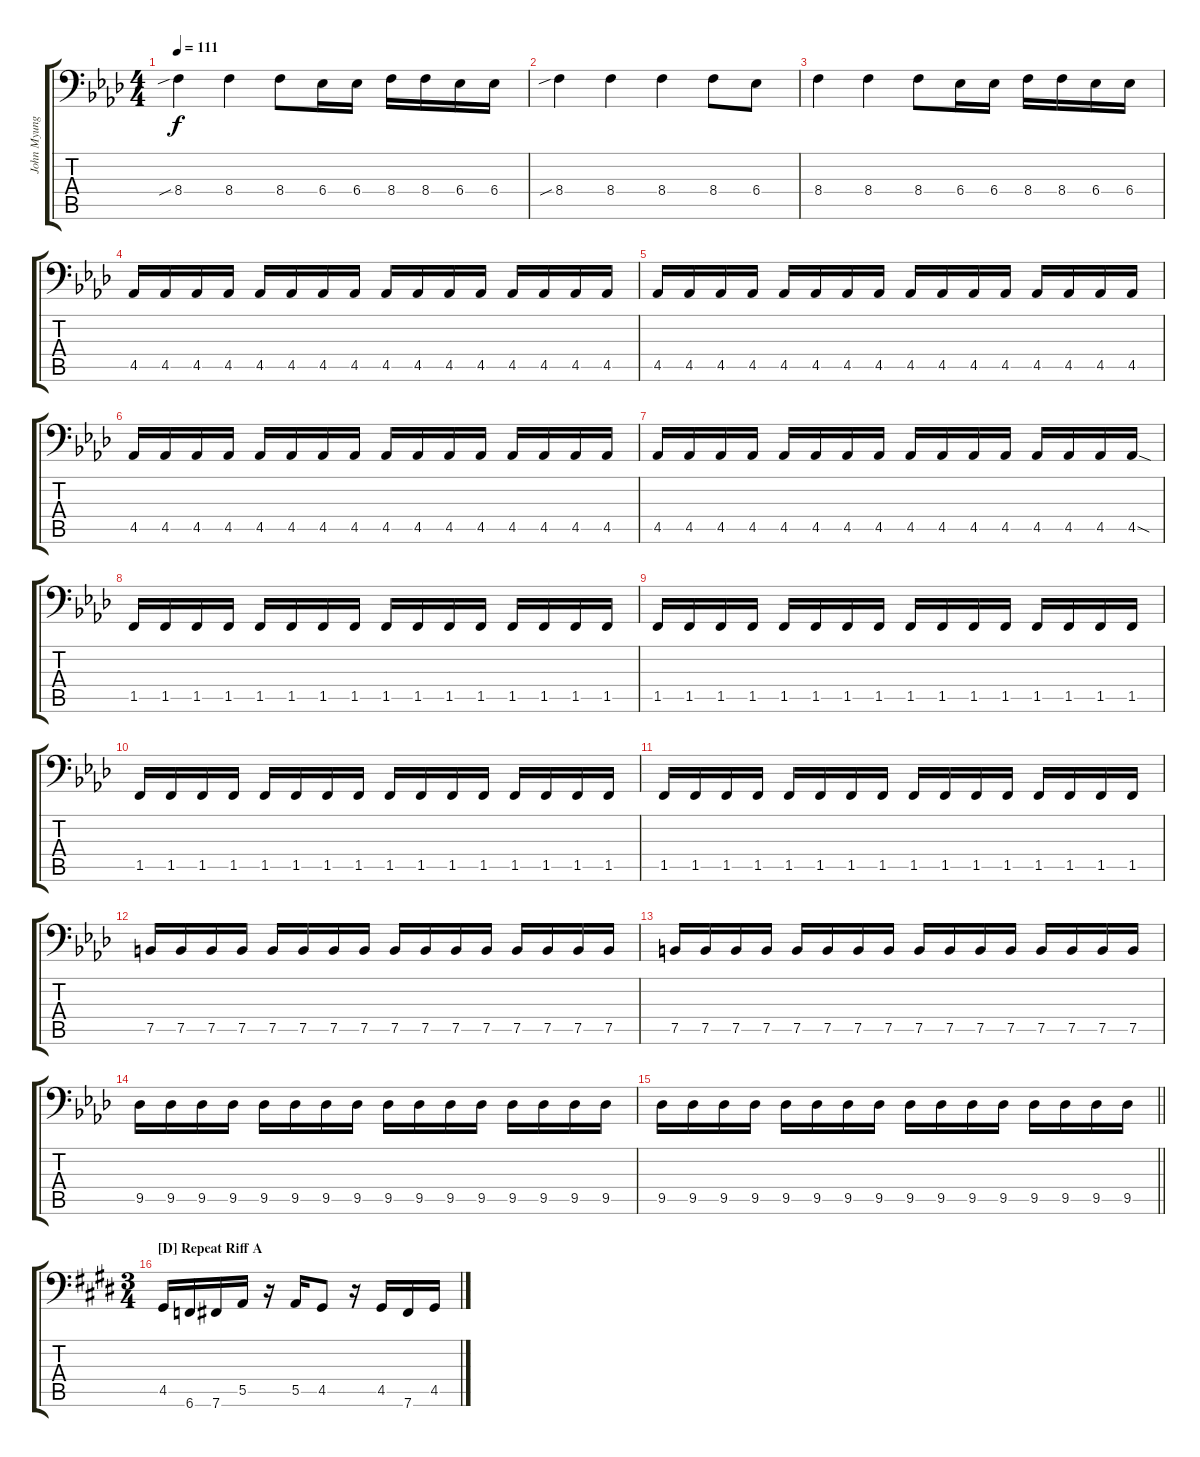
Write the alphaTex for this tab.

\track ("John Myung - Bass" "John Myung") {instrument electricbassfinger}
\staff {score tabs}
\tuning (C3 G2 D2 A1 E1 B0) {hide}
\ts (4 4)
\tempo 111
\clef f4
\ks ab
8.4{sib}.4{dy f} 8.4.4 8.4.8 6.4.16 6.4.16 8.4.16 8.4.16 6.4.16 6.4.16 |
8.4{sib}.4 8.4.4 8.4.4 8.4.8 6.4.8 |
8.4.4 8.4.4 8.4.8 6.4.16 6.4.16 8.4.16 8.4.16 6.4.16 6.4.16 |
4.5.16 4.5.16 4.5.16 4.5.16 4.5.16 4.5.16 4.5.16 4.5.16 4.5.16 4.5.16 4.5.16 4.5.16 4.5.16 4.5.16 4.5.16 4.5.16 |
4.5.16 4.5.16 4.5.16 4.5.16 4.5.16 4.5.16 4.5.16 4.5.16 4.5.16 4.5.16 4.5.16 4.5.16 4.5.16 4.5.16 4.5.16 4.5.16 |
4.5.16 4.5.16 4.5.16 4.5.16 4.5.16 4.5.16 4.5.16 4.5.16 4.5.16 4.5.16 4.5.16 4.5.16 4.5.16 4.5.16 4.5.16 4.5.16 |
4.5.16 4.5.16 4.5.16 4.5.16 4.5.16 4.5.16 4.5.16 4.5.16 4.5.16 4.5.16 4.5.16 4.5.16 4.5.16 4.5.16 4.5.16 4.5{sod}.16 |
1.5.16 1.5.16 1.5.16 1.5.16 1.5.16 1.5.16 1.5.16 1.5.16 1.5.16 1.5.16 1.5.16 1.5.16 1.5.16 1.5.16 1.5.16 1.5.16 |
1.5.16 1.5.16 1.5.16 1.5.16 1.5.16 1.5.16 1.5.16 1.5.16 1.5.16 1.5.16 1.5.16 1.5.16 1.5.16 1.5.16 1.5.16 1.5.16 |
1.5.16 1.5.16 1.5.16 1.5.16 1.5.16 1.5.16 1.5.16 1.5.16 1.5.16 1.5.16 1.5.16 1.5.16 1.5.16 1.5.16 1.5.16 1.5.16 |
1.5.16 1.5.16 1.5.16 1.5.16 1.5.16 1.5.16 1.5.16 1.5.16 1.5.16 1.5.16 1.5.16 1.5.16 1.5.16 1.5.16 1.5.16 1.5.16 |
7.5.16 7.5.16 7.5.16 7.5.16 7.5.16 7.5.16 7.5.16 7.5.16 7.5.16 7.5.16 7.5.16 7.5.16 7.5.16 7.5.16 7.5.16 7.5.16 |
7.5.16 7.5.16 7.5.16 7.5.16 7.5.16 7.5.16 7.5.16 7.5.16 7.5.16 7.5.16 7.5.16 7.5.16 7.5.16 7.5.16 7.5.16 7.5.16 |
9.5.16 9.5.16 9.5.16 9.5.16 9.5.16 9.5.16 9.5.16 9.5.16 9.5.16 9.5.16 9.5.16 9.5.16 9.5.16 9.5.16 9.5.16 9.5.16 |
\barLineRight lightlight
9.5.16 9.5.16 9.5.16 9.5.16 9.5.16 9.5.16 9.5.16 9.5.16 9.5.16 9.5.16 9.5.16 9.5.16 9.5.16 9.5.16 9.5.16 9.5.16 |
\ts (3 4)
\section ("" "[D] Repeat Riff A ")
\ks e
4.5.16 6.6.16 7.6.16 5.5.16 r.16 5.5.16 4.5.8 r.16 4.5.16 7.6.16 4.5.16
